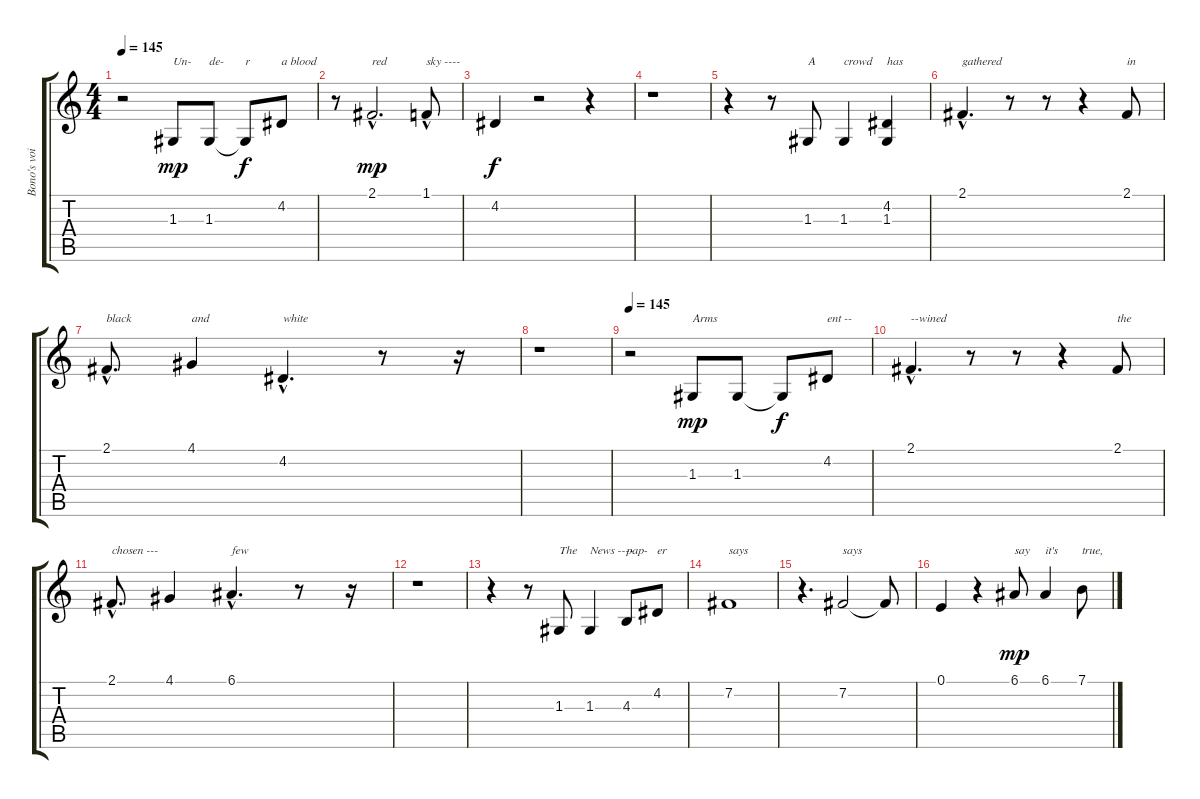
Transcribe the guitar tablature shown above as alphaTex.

\track ("Bono's voice    " "Bono's voi") {instrument rockorgan}
\staff {score tabs}
\tuning (E4 B3 G3 D3 A2 E2) {hide}
\ts (4 4)
\tempo 145
\clef g2
\ks c
r.2{dy f} 1.3.8{txt "Un-" dy mp} 1.3.8{txt "de-"} 1.3{t}.8{txt "r" dy f} 4.2.8{txt "a blood"} |
r.8 2.1{hac}.2{d txt "red" dy mp} 1.1{hac}.8{txt "sky ----"} |
4.2.4{dy f} r.2 r.4 |
r.1 |
r.4 r.8 1.3.8{txt "A"} 1.3.4{txt "crowd"} (4.2 1.3).4{txt "has"} |
2.1{hac}.4{d txt "gathered"} r.8 r.8 r.4 2.1.8{txt "in"} |
2.1{hac}.8{d txt "black"} 4.1.4{txt "and"} 4.2{hac}.4{d txt "white"} r.8 r.16 |
r.1 |
\tempo 145
r.2 1.3.8{txt "Arms" dy mp} 1.3.8 1.3{t}.8{dy f} 4.2.8{txt "ent --"} |
2.1{hac}.4{d txt "--wined"} r.8 r.8 r.4 2.1.8{txt "the"} |
2.1{hac}.8{d txt "chosen ---"} 4.1.4 6.1{hac}.4{d txt "few"} r.8 r.16 |
r.1 |
r.4 r.8 1.3.8{txt "The"} 1.3.4{txt "News ----"} 4.3.8{txt "pap-"} 4.2.8{txt "er"} |
7.2.1{txt "says"} |
r.4{d} 7.2.2{txt "says"} 7.2{t}.8 |
0.1.4 r.4 6.1.8{txt "say " dy mp} 6.1.4{txt "it's"} 7.1.8{txt "true,"}
